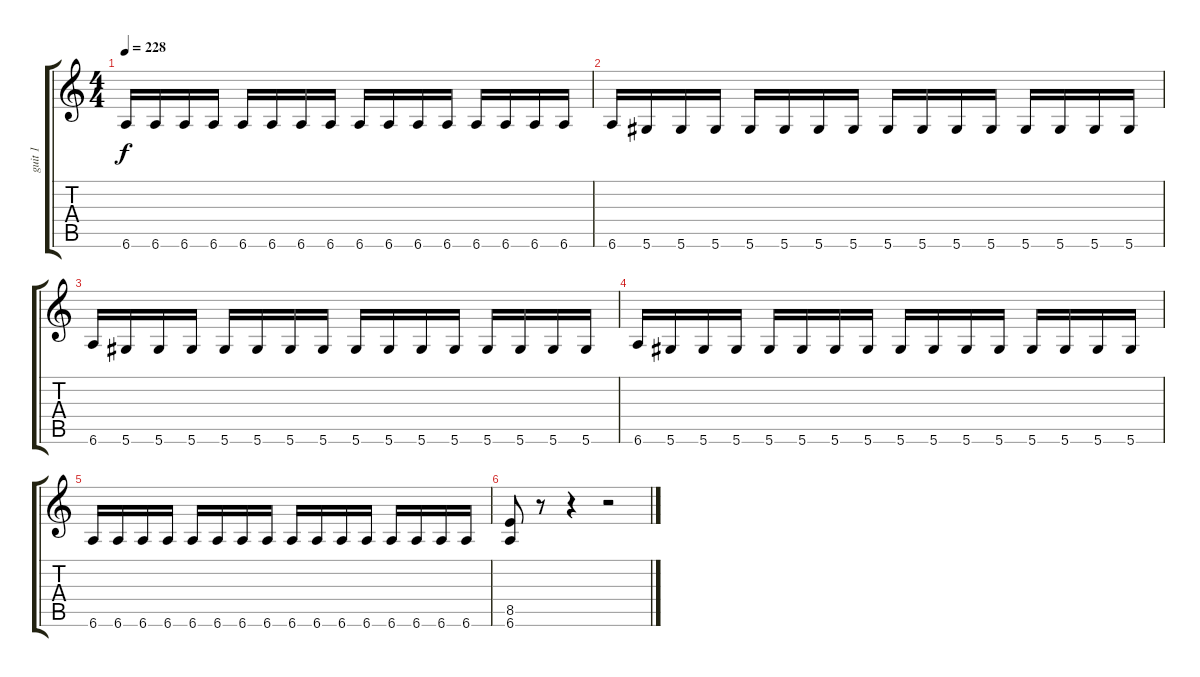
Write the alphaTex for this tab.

\track ("guit 1" "guit 1") {instrument distortionguitar}
\staff {score tabs}
\tuning (Eb4 Bb3 Gb3 Db3 Ab2 Eb2) {hide}
\ts (4 4)
\tempo 228
\clef g2
\ks c
6.6.16{dy f} 6.6.16 6.6.16 6.6.16 6.6.16 6.6.16 6.6.16 6.6.16 6.6.16 6.6.16 6.6.16 6.6.16 6.6.16 6.6.16 6.6.16 6.6.16 |
6.6.16 5.6.16 5.6.16 5.6.16 5.6.16 5.6.16 5.6.16 5.6.16 5.6.16 5.6.16 5.6.16 5.6.16 5.6.16 5.6.16 5.6.16 5.6.16 |
6.6.16 5.6.16 5.6.16 5.6.16 5.6.16 5.6.16 5.6.16 5.6.16 5.6.16 5.6.16 5.6.16 5.6.16 5.6.16 5.6.16 5.6.16 5.6.16 |
6.6.16 5.6.16 5.6.16 5.6.16 5.6.16 5.6.16 5.6.16 5.6.16 5.6.16 5.6.16 5.6.16 5.6.16 5.6.16 5.6.16 5.6.16 5.6.16 |
6.6.16 6.6.16 6.6.16 6.6.16 6.6.16 6.6.16 6.6.16 6.6.16 6.6.16 6.6.16 6.6.16 6.6.16 6.6.16 6.6.16 6.6.16 6.6.16 |
(8.5 6.6).8 r.8 r.4 r.2
